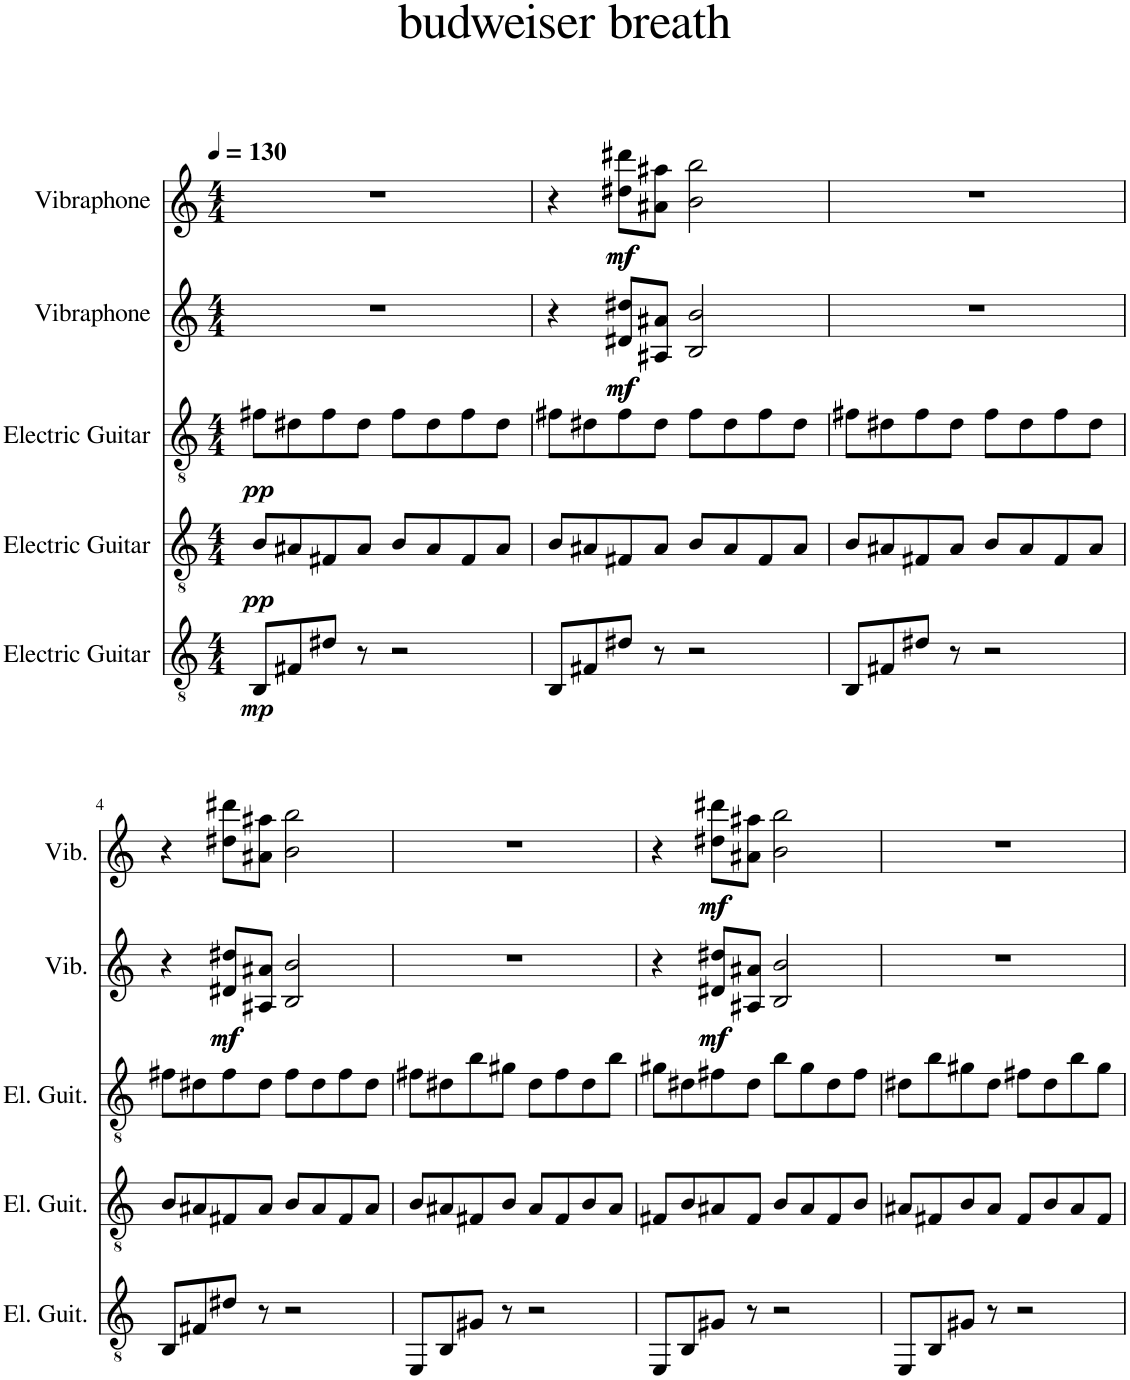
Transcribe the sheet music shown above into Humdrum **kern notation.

**kern	**dynam	**kern	**dynam	**kern	**dynam	**kern	**dynam	**kern	**dynam
*part5	*part5	*part4	*part4	*part3	*part3	*part2	*part2	*part1	*part1
*staff5	*staff5	*staff4	*staff4	*staff3	*staff3	*staff2	*staff2	*staff1	*staff1
*I"Electric Guitar	*	*I"Electric Guitar	*	*I"Electric Guitar	*	*I"Vibraphone	*	*I"Vibraphone	*
*I'El. Guit.	*	*I'El. Guit.	*	*I'El. Guit.	*	*I'Vib.	*	*I'Vib.	*
*clefGv2	*	*clefGv2	*	*clefGv2	*	*clefG2	*	*clefG2	*
*k[]	*	*k[]	*	*k[]	*	*k[]	*	*k[]	*
*M4/4	*	*M4/4	*	*M4/4	*	*M4/4	*	*M4/4	*
*MM130	*	*MM130	*	*MM130	*	*MM130	*	*MM130	*
=1	=1	=1	=1	=1	=1	=1	=1	=1	=1
!	!LO:DY:b	!	!LO:DY:b	!	!LO:DY:b	!	!	!	!
8BB/L	mp	8B/L	pp	8f#X\L	pp	1r	.	1r	.
8F#X/	.	8A#X/	.	8d#X\	.	.	.	.	.
8d#X/J	.	8F#X/	.	8f#\	.	.	.	.	.
8r	.	8A#/J	.	8d#\J	.	.	.	.	.
2r	.	8B/L	.	8f#\L	.	.	.	.	.
.	.	8A#/	.	8d#\	.	.	.	.	.
.	.	8F#/	.	8f#\	.	.	.	.	.
.	.	8A#/J	.	8d#\J	.	.	.	.	.
=2	=2	=2	=2	=2	=2	=2	=2	=2	=2
8BB/L	.	8B/L	.	8f#X\L	.	4r	.	4r	.
8F#X/	.	8A#X/	.	8d#X\	.	.	.	.	.
!	!	!	!	!	!	!	!LO:DY:b	!	!
!	!	!	!	!	!	!	!LO:DY:n=1:b	!	!LO:DY:b
!	!	!	!	!	!	!	!	!	!LO:DY:n=1:b
8d#X/J	.	8F#X/	.	8f#\	.	8d#X/ 8dd#X/L	mf mf	8dd#X\ 8ddd#X\L	mf mf
8r	.	8A#/J	.	8d#\J	.	8A#X/ 8a#X/J	.	8a#X\ 8aa#X\J	.
2r	.	8B/L	.	8f#\L	.	2B/ 2b/	.	2b\ 2bb\	.
.	.	8A#/	.	8d#\	.	.	.	.	.
.	.	8F#/	.	8f#\	.	.	.	.	.
.	.	8A#/J	.	8d#\J	.	.	.	.	.
=3	=3	=3	=3	=3	=3	=3	=3	=3	=3
8BB/L	.	8B/L	.	8f#X\L	.	1r	.	1r	.
8F#X/	.	8A#X/	.	8d#X\	.	.	.	.	.
8d#X/J	.	8F#X/	.	8f#\	.	.	.	.	.
8r	.	8A#/J	.	8d#\J	.	.	.	.	.
2r	.	8B/L	.	8f#\L	.	.	.	.	.
.	.	8A#/	.	8d#\	.	.	.	.	.
.	.	8F#/	.	8f#\	.	.	.	.	.
.	.	8A#/J	.	8d#\J	.	.	.	.	.
!!LO:LB:g=z
=4	=4	=4	=4	=4	=4	=4	=4	=4	=4
8BB/L	.	8B/L	.	8f#X\L	.	4r	.	4r	.
8F#X/	.	8A#X/	.	8d#X\	.	.	.	.	.
!	!	!	!	!	!	!	!LO:DY:b	!	!
!	!	!	!	!	!	!	!LO:DY:n=1:b	!	!
8d#X/J	.	8F#X/	.	8f#\	.	8d#X/ 8dd#X/L	mf mf	8dd#X\ 8ddd#X\L	.
8r	.	8A#/J	.	8d#\J	.	8A#X/ 8a#X/J	.	8a#X\ 8aa#X\J	.
2r	.	8B/L	.	8f#\L	.	2B/ 2b/	.	2b\ 2bb\	.
.	.	8A#/	.	8d#\	.	.	.	.	.
.	.	8F#/	.	8f#\	.	.	.	.	.
.	.	8A#/J	.	8d#\J	.	.	.	.	.
=5	=5	=5	=5	=5	=5	=5	=5	=5	=5
8EE/L	.	8B/L	.	8f#X\L	.	1r	.	1r	.
8BB/	.	8A#X/	.	8d#X\	.	.	.	.	.
8G#X/J	.	8F#X/	.	8b\	.	.	.	.	.
8r	.	8B/J	.	8g#X\J	.	.	.	.	.
2r	.	8A#/L	.	8d#\L	.	.	.	.	.
.	.	8F#/	.	8f#\	.	.	.	.	.
.	.	8B/	.	8d#\	.	.	.	.	.
.	.	8A#/J	.	8b\J	.	.	.	.	.
=6	=6	=6	=6	=6	=6	=6	=6	=6	=6
8EE/L	.	8F#X/L	.	8g#X\L	.	4r	.	4r	.
8BB/	.	8B/	.	8d#X\	.	.	.	.	.
!	!	!	!	!	!	!	!LO:DY:b	!	!
!	!	!	!	!	!	!	!LO:DY:n=1:b	!	!LO:DY:b
!	!	!	!	!	!	!	!	!	!LO:DY:n=1:b
8G#X/J	.	8A#X/	.	8f#X\	.	8d#X/ 8dd#X/L	mf mf	8dd#X\ 8ddd#X\L	mf mf
8r	.	8F#/J	.	8d#\J	.	8A#X/ 8a#X/J	.	8a#X\ 8aa#X\J	.
2r	.	8B/L	.	8b\L	.	2B/ 2b/	.	2b\ 2bb\	.
.	.	8A#/	.	8g#\	.	.	.	.	.
.	.	8F#/	.	8d#\	.	.	.	.	.
.	.	8B/J	.	8f#\J	.	.	.	.	.
=7	=7	=7	=7	=7	=7	=7	=7	=7	=7
8EE/L	.	8A#X/L	.	8d#X\L	.	1r	.	1r	.
8BB/	.	8F#X/	.	8b\	.	.	.	.	.
8G#X/J	.	8B/	.	8g#X\	.	.	.	.	.
8r	.	8A#/J	.	8d#\J	.	.	.	.	.
2r	.	8F#/L	.	8f#X\L	.	.	.	.	.
.	.	8B/	.	8d#\	.	.	.	.	.
.	.	8A#/	.	8b\	.	.	.	.	.
.	.	8F#/J	.	8g#\J	.	.	.	.	.
=	=	=	=	=	=	=	=	=	=
*-	*-	*-	*-	*-	*-	*-	*-	*-	*-
